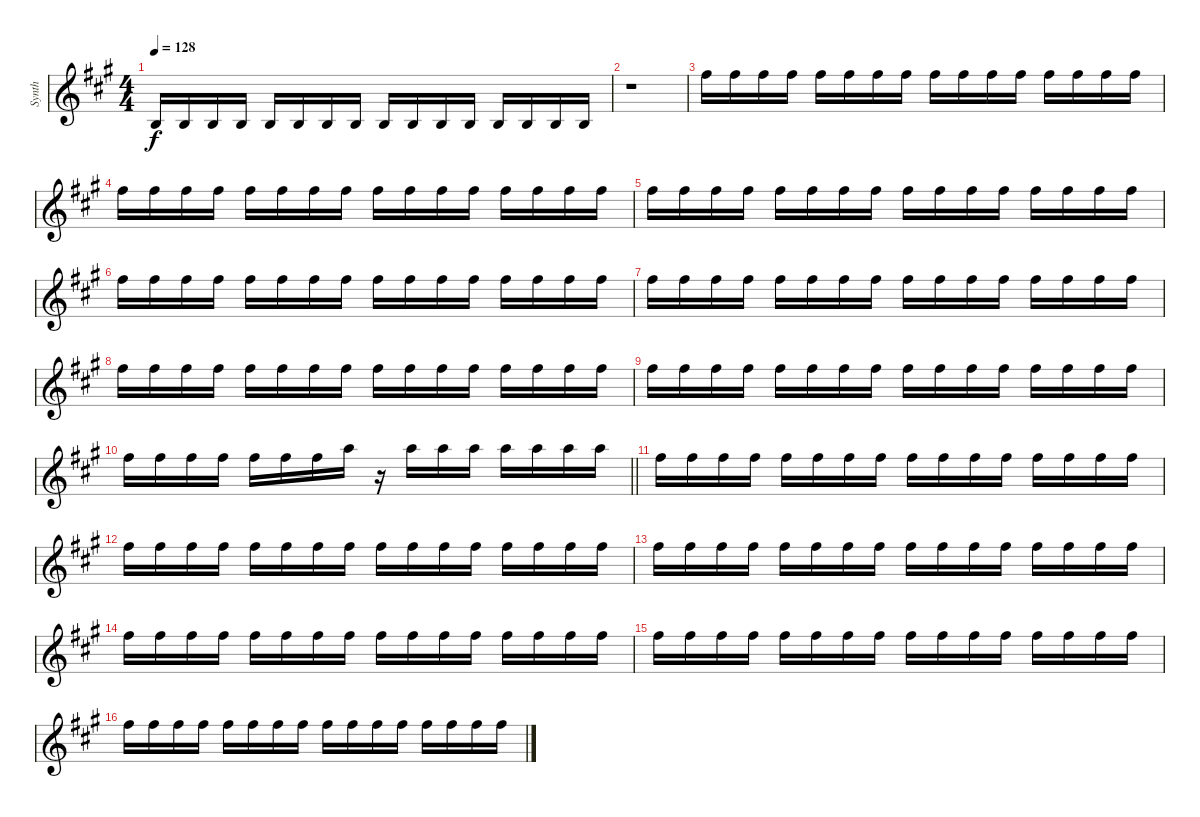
\track ("Synth" "Synth") {instrument lead5charang}
\staff {score}
\tuning (E5 B4 G4 D4 A3 E3 B2) {hide}
\ts (4 4)
\tempo 128
\clef g2
\ks a
2.5.16{dy f} 2.5.16 2.5.16 2.5.16 2.5.16 2.5.16 2.5.16 2.5.16 2.5.16 2.5.16 2.5.16 2.5.16 2.5.16 2.5.16 2.5.16 2.5.16 |
r.1 |
2.1.16 2.1.16 2.1.16 2.1.16 2.1.16 2.1.16 2.1.16 2.1.16 2.1.16 2.1.16 2.1.16 2.1.16 2.1.16 2.1.16 2.1.16 2.1.16 |
2.1.16 2.1.16 2.1.16 2.1.16 2.1.16 2.1.16 2.1.16 2.1.16 2.1.16 2.1.16 2.1.16 2.1.16 2.1.16 2.1.16 2.1.16 2.1.16 |
2.1.16 2.1.16 2.1.16 2.1.16 2.1.16 2.1.16 2.1.16 2.1.16 2.1.16 2.1.16 2.1.16 2.1.16 2.1.16 2.1.16 2.1.16 2.1.16 |
2.1.16 2.1.16 2.1.16 2.1.16 2.1.16 2.1.16 2.1.16 2.1.16 2.1.16 2.1.16 2.1.16 2.1.16 2.1.16 2.1.16 2.1.16 2.1.16 |
2.1.16 2.1.16 2.1.16 2.1.16 2.1.16 2.1.16 2.1.16 2.1.16 2.1.16 2.1.16 2.1.16 2.1.16 2.1.16 2.1.16 2.1.16 2.1.16 |
2.1.16 2.1.16 2.1.16 2.1.16 2.1.16 2.1.16 2.1.16 2.1.16 2.1.16 2.1.16 2.1.16 2.1.16 2.1.16 2.1.16 2.1.16 2.1.16 |
2.1.16 2.1.16 2.1.16 2.1.16 2.1.16 2.1.16 2.1.16 7.2.16 7.2.16 7.2.16 7.2.16 7.2.16 7.2.16 7.2.16 7.2.16 7.2.16 |
\barLineRight lightlight
2.1.16 2.1.16 2.1.16 2.1.16 2.1.16 2.1.16 2.1.16 10.2.16 r.16 5.1.16 5.1.16 5.1.16 5.1.16 5.1.16 5.1.16 5.1.16 |
2.1.16 2.1.16 2.1.16 2.1.16 2.1.16 2.1.16 2.1.16 2.1.16 2.1.16 2.1.16 2.1.16 2.1.16 2.1.16 2.1.16 2.1.16 2.1.16 |
2.1.16 2.1.16 2.1.16 2.1.16 2.1.16 2.1.16 2.1.16 2.1.16 2.1.16 2.1.16 2.1.16 2.1.16 2.1.16 2.1.16 2.1.16 2.1.16 |
2.1.16 2.1.16 2.1.16 2.1.16 2.1.16 2.1.16 2.1.16 2.1.16 2.1.16 2.1.16 2.1.16 2.1.16 2.1.16 2.1.16 2.1.16 2.1.16 |
2.1.16 2.1.16 2.1.16 2.1.16 2.1.16 2.1.16 2.1.16 2.1.16 2.1.16 2.1.16 2.1.16 2.1.16 2.1.16 2.1.16 2.1.16 2.1.16 |
2.1.16 2.1.16 2.1.16 2.1.16 2.1.16 2.1.16 2.1.16 2.1.16 2.1.16 2.1.16 2.1.16 2.1.16 2.1.16 2.1.16 2.1.16 2.1.16 |
2.1.16 2.1.16 2.1.16 2.1.16 2.1.16 2.1.16 2.1.16 2.1.16 2.1.16 2.1.16 2.1.16 2.1.16 2.1.16 2.1.16 2.1.16 2.1.16
